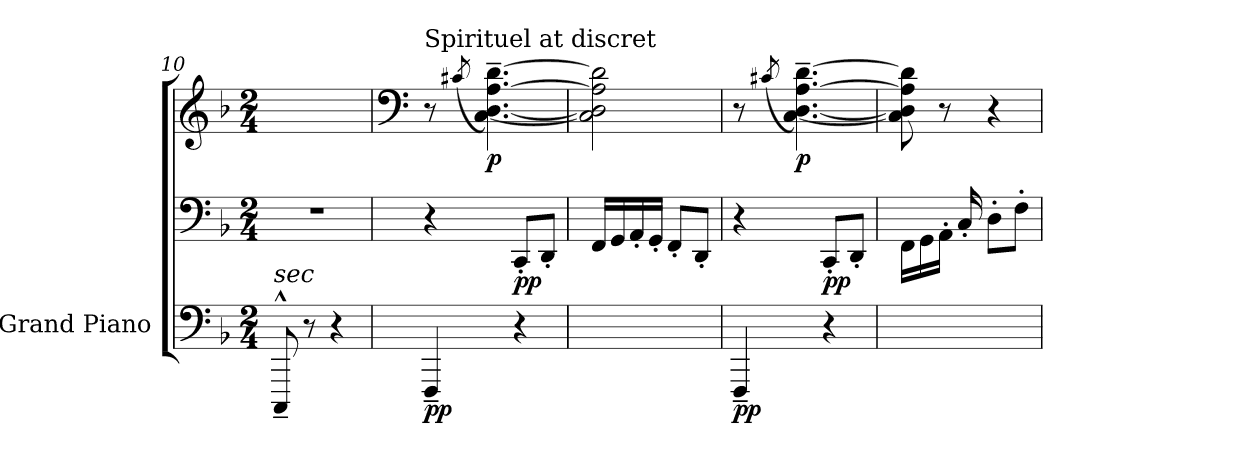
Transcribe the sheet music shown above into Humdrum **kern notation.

**kern	**kern	**kern	**dynam
*part1	*part1	*part1	*part1
*staff3	*staff2	*staff1	*staff1/2/3
*I"Grand Piano	*	*	*
*I'Pno.	*	*	*
*clefF4	*clefF4	*clefG2	*
*k[b-]	*k[b-]	*k[b-]	*
*M2/4	*M2/4	*M2/4	*
=10	=10	=10	=10
!LO:TX:i:t=sec	!	!	!
!	!	!	!LO:DY:b=3
8CCC~^^/	2r	2ryy	other-dynamics
8r	.	.	.
4r	.	.	.
!!LO:LB:g=z
=11	=11	=11	=11
*	*	*clefF4	*
!	!	!LO:TX:a:t=Spirituel at discret	!
!	!	!	!LO:DY:b=3
4FFF~/	4r	8r	pp
.	.	(>8qc#X/	.
!	!	!	!LO:DY:b
.	.	[4.C\~ [4.D\~ [4.A\~ [4.d\~)	p
!	!	!	!LO:DY:b=2
4r	8CC'/L	.	pp
.	8DD'/J	.	.
=12	=12	=12	=12
2ryy	16FF/LL	2C\] 2D\] 2A\] 2d\]	.
.	16GG/	.	.
.	16AA'/	.	.
.	16GG'/JJ	.	.
.	8FF'/L	.	.
.	8DD'/J	.	.
=13	=13	=13	=13
!	!	!	!LO:DY:b=3
4FFF~/	4r	8r	pp
.	.	(>8qc#X/	.
!	!	!	!LO:DY:b
.	.	[4.C\~ [4.D\~ [4.A\~ [4.d\~)	p
!	!	!	!LO:DY:b=2
4r	8CC'/L	.	pp
.	8DD'/J	.	.
=14	=14	=14	=14
2ryy	16FF\LL	8C\] 8D\] 8A\] 8d\]	.
.	16GG\	.	.
.	16AA'\JJ	8r	.
.	16C'/	.	.
.	8D'\L	4r	.
.	8F'\J	.	.
=	=	=	=
*-	*-	*-	*-
